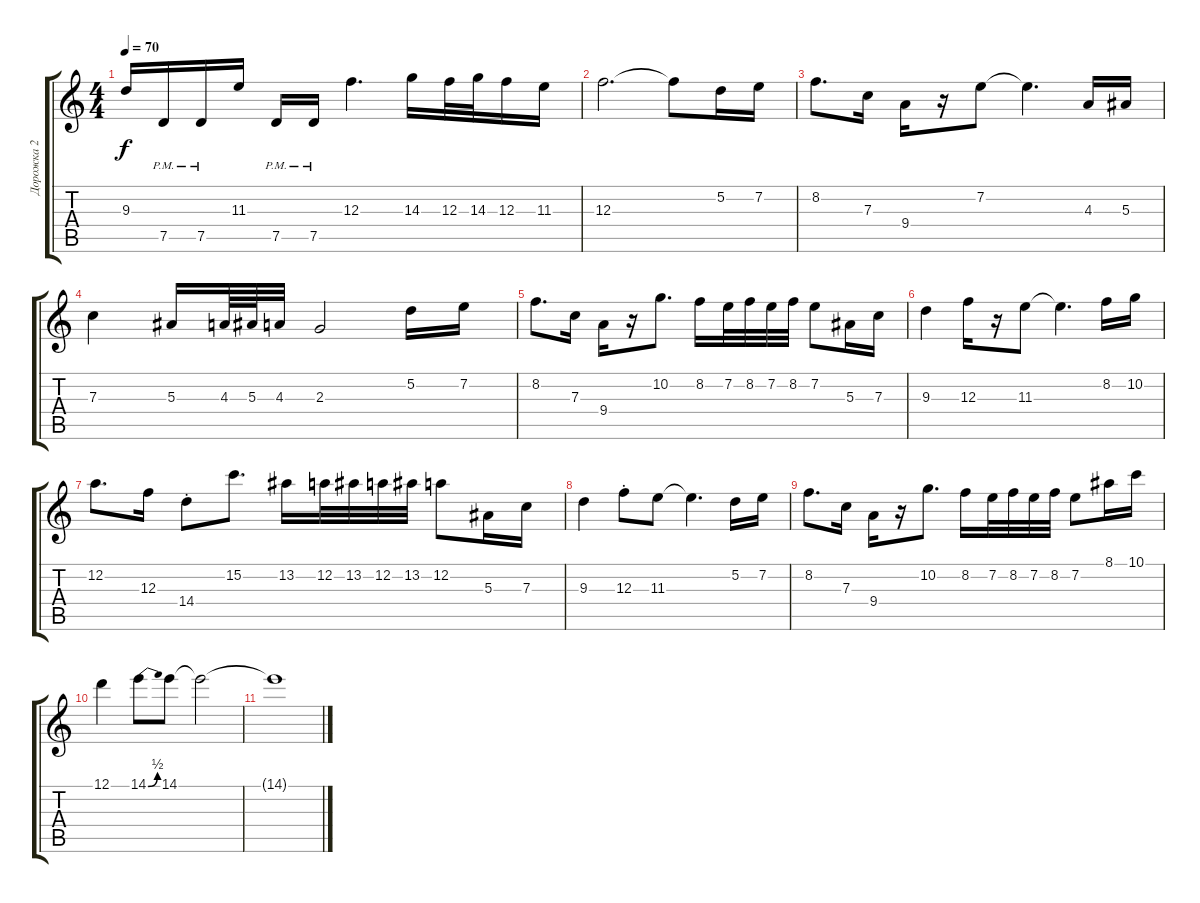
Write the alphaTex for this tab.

\track ("Дорожка 2" "Дорожка 2") {instrument distortionguitar}
\staff {score tabs}
\tuning (D4 A3 F3 C3 G2 D2) {hide}
\ts (4 4)
\tempo 70
\clef g2
\ks c
9.3.16{dy f} 7.5{pm}.16 7.5{pm}.16 11.3.16 7.5{pm}.16 7.5{pm}.16 12.3.4{d} 14.3.16 12.3.32 14.3.32 12.3.16 11.3.16 |
12.3.2{d} 12.3{t}.8 5.2.16 7.2.16 |
8.2.8{d} 7.3.16 9.4.16 r.16 7.2.8 7.2{t}.4{d} 4.3.16 5.3.16 |
7.3.4 5.3.16 4.3.64 5.3.64 4.3.32 2.3.2 5.2.16 7.2.16 |
8.2.8{d} 7.3.16 9.4.16 r.16 10.2.8{d} 8.2.16 7.2.32 8.2.32 7.2.32 8.2.32 7.2.8 5.3.16 7.3.16 |
9.3.4 12.3.16 r.16 11.3.8 11.3{t}.4{d} 8.2.16 10.2.16 |
12.2.8{d} 12.3.16 14.4{st}.8 15.2.8{d} 13.2.16 12.2.32 13.2.32 12.2.32 13.2.32 12.2.8 5.3.16 7.3.16 |
9.3.4 12.3{st}.8 11.3.8 11.3{t}.4{d} 5.2.16 7.2.16 |
8.2.8{d} 7.3.16 9.4.16 r.16 10.2.8{d} 8.2.16 7.2.32 8.2.32 7.2.32 8.2.32 7.2.8 8.1.16 10.1.16 |
12.1.4 14.1{be (bend 0 0 60 2)}.8 14.1.8 14.1{t}.2 |
14.1{t}.1
